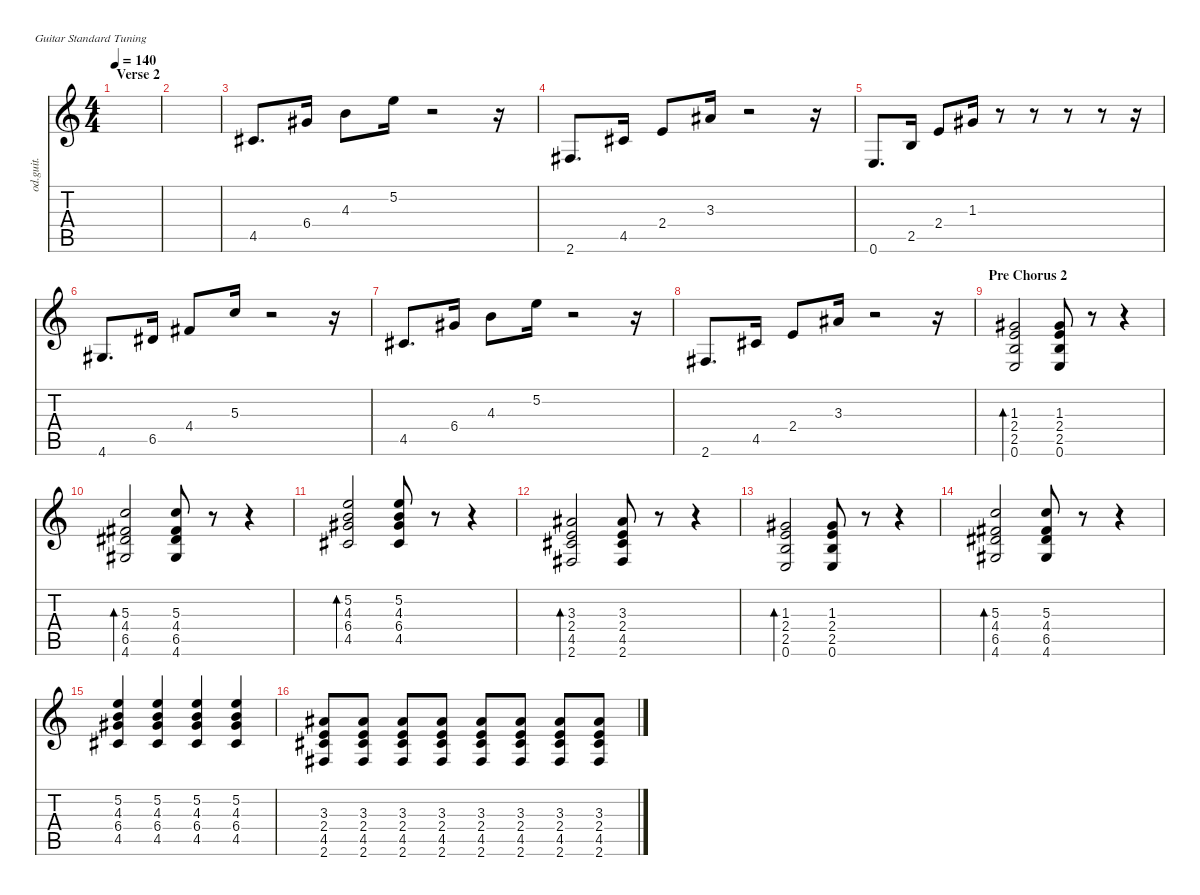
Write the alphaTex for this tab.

\defaultSystemsLayout 4
\hideDynamics
\bracketExtendMode nobrackets
\otherSystemsTrackNameOrientation horizontal
\track ("Ритм" "od.guit.") {instrument overdrivenguitar}
\staff {score tabs}
\tuning (E4 B3 G3 D3 A2 E2)
\ts (4 4)
\section ("" "Verse 2")
\tempo 140
\clef g2
\ks c
|
|
4.5{acc #}.8{d beam Up} 6.4{acc #}.16{beam Up} 4.3.8{beam Down} 5.2.16{beam Down} r.2{beam Down} r.16{beam Down} |
2.6{acc #}.8{d beam Up} 4.5{acc #}.16{beam Up} 2.4.8{beam Up} 3.3{acc #}.16{beam Up} r.2{beam Up} r.16{beam Up} |
0.6.8{d beam Up} 2.5.16{beam Up} 2.4.8{beam Up} 1.3{acc #}.16{beam Up} r.8{beam Up} r.8{beam Up} r.8{beam Up} r.8{beam Up} r.16{beam Up} |
4.6{acc #}.8{d beam Up} 6.5{acc #}.16{beam Up} 4.4{acc #}.8{beam Up} 5.3.16{beam Up} r.2{beam Up} r.16{beam Up} |
4.5{acc #}.8{d beam Up} 6.4{acc #}.16{beam Up} 4.3.8{beam Down} 5.2.16{beam Down} r.2{beam Down} r.16{beam Down} |
2.6{acc #}.8{d beam Up} 4.5{acc #}.16{beam Up} 2.4.8{beam Up} 3.3{acc #}.16{beam Up} r.2{beam Up} r.16{beam Up} |
\section ("" "Pre Chorus 2")
(0.6 2.5 2.4 1.3{acc #}).2{bd 112 beam Up} (0.6 2.5 2.4 1.3{acc #}).8{beam Up} r.8{beam Up} r.4{beam Up} |
(4.6{acc #} 6.5{acc #} 4.4{acc #} 5.3).2{bd 111 beam Up} (4.6{acc #} 6.5{acc #} 4.4{acc #} 5.3).8{beam Up} r.8{beam Up} r.4{beam Up} |
(4.5{acc #} 6.4{acc #} 4.3 5.2).2{bd 110 beam Up} (4.5{acc #} 6.4{acc #} 4.3 5.2).8{beam Up} r.8{beam Up} r.4{beam Up} |
(2.6{acc #} 4.5{acc #} 2.4 3.3{acc #}).2{bd 109 beam Up} (2.6{acc #} 4.5{acc #} 2.4 3.3{acc #}).8{beam Up} r.8{beam Up} r.4{beam Up} |
(0.6 2.5 2.4 1.3{acc #}).2{bd 112 beam Up} (0.6 2.5 2.4 1.3{acc #}).8{beam Up} r.8{beam Up} r.4{beam Up} |
(4.6{acc #} 6.5{acc #} 4.4{acc #} 5.3).2{bd 108 beam Up} (4.6{acc #} 6.5{acc #} 4.4{acc #} 5.3).8{beam Up} r.8{beam Up} r.4{beam Up} |
(4.5{acc #} 6.4{acc #} 4.3 5.2).4{beam Up} (4.5{acc #} 6.4{acc #} 4.3 5.2).4{beam Up} (4.5{acc #} 6.4{acc #} 4.3 5.2).4{beam Up} (4.5{acc #} 6.4{acc #} 4.3 5.2).4{beam Up} |
(2.6{acc #} 4.5{acc #} 2.4 3.3{acc #}).8{beam Up} (2.6{acc #} 4.5{acc #} 2.4 3.3{acc #}).8{beam Up} (2.6{acc #} 4.5{acc #} 2.4 3.3{acc #}).8{beam Up} (2.6{acc #} 4.5{acc #} 2.4 3.3{acc #}).8{beam Up} (2.6{acc #} 4.5{acc #} 2.4 3.3{acc #}).8{beam Up} (2.6{acc #} 4.5{acc #} 2.4 3.3{acc #}).8{beam Up} (2.6{acc #} 4.5{acc #} 2.4 3.3{acc #}).8{beam Up} (2.6{acc #} 4.5{acc #} 2.4 3.3{acc #}).8{beam Up}
